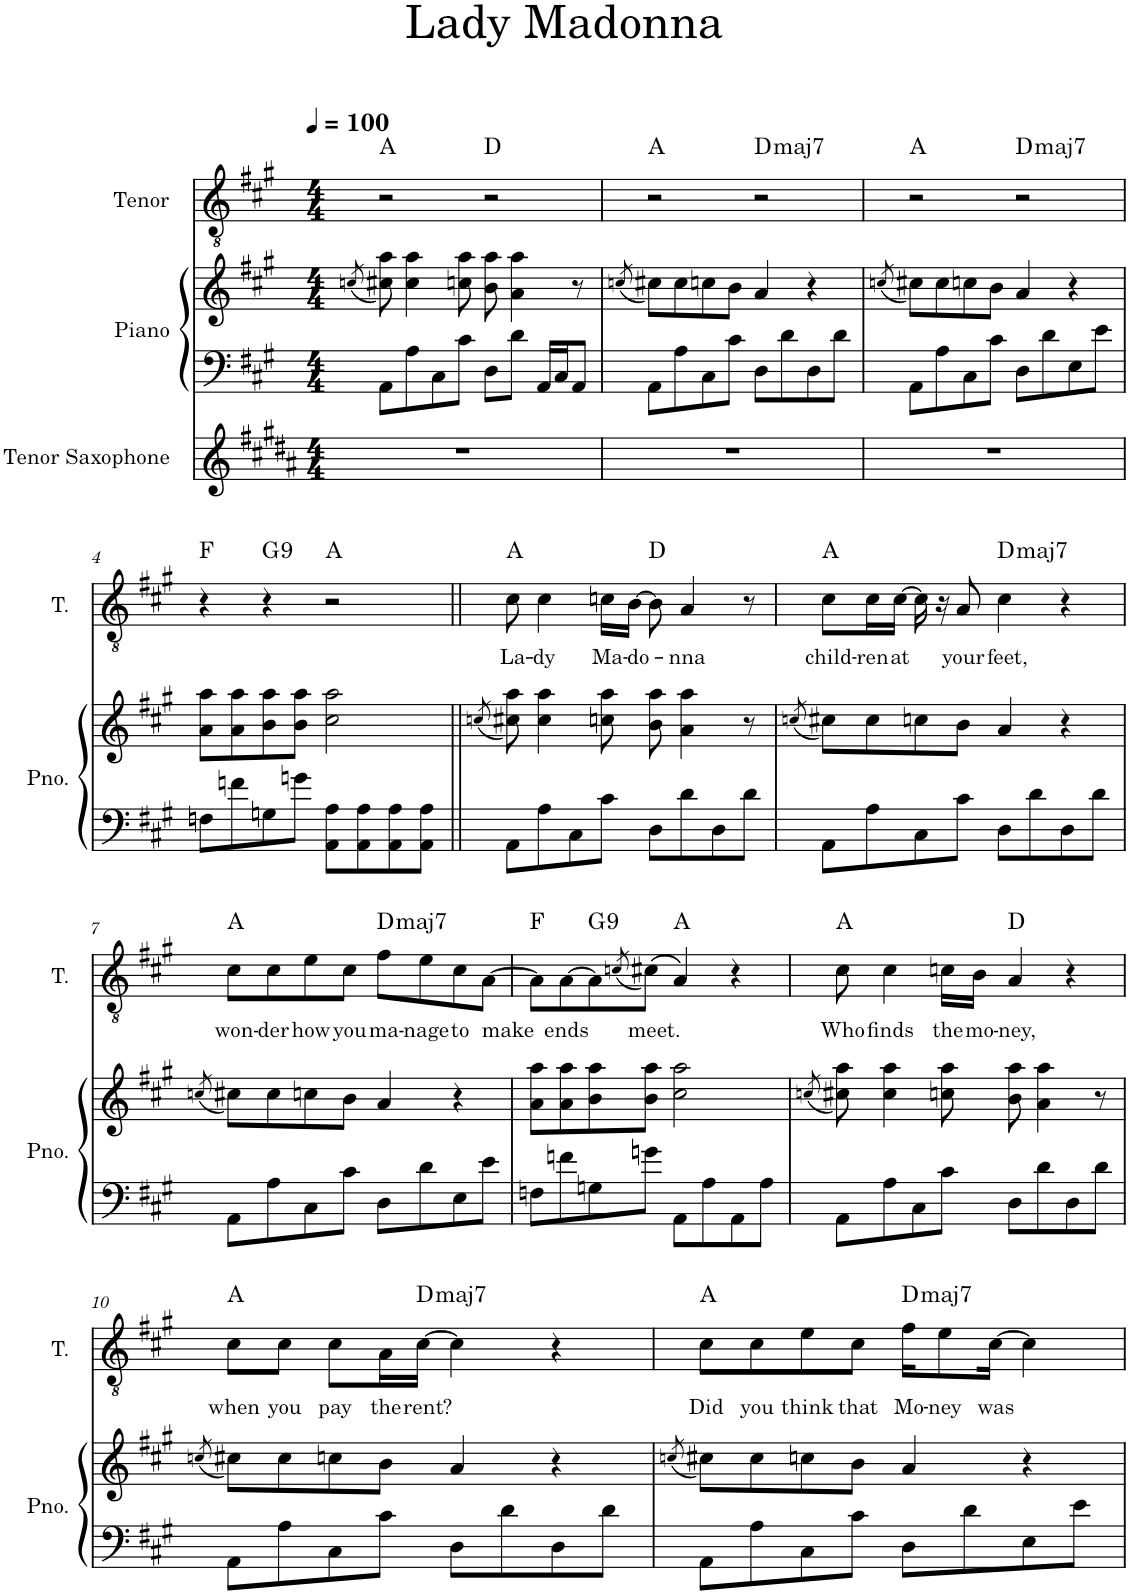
**kern	**kern	**kern	**kern	**text	**harte
*part3	*part2	*part2	*part1	*part1	*part1
*staff4	*staff3	*staff2	*staff1	*staff1	*
*I"Tenor Saxophone	*I"Piano	*	*I"Tenor	*	*
*I'T. Sax.	*I'Pno.	*	*I'T.	*	*
*clefG2	*clefF4	*clefG2	*clefGv2	*	*
*Trd8c14	*	*	*	*	*
*k[f#c#g#d#a#]	*k[f#c#g#]	*k[f#c#g#]	*k[f#c#g#]	*	*
*M4/4	*M4/4	*M4/4	*M4/4	*	*
*MM100	*MM100	*MM100	*MM100	*	*
=1	=1	=1	=1	=1	=1
.	.	(8qccn/	.	.	.
1r	8AA\L	8cc#X\ 8aa\)	2r	.	A:maj
.	8A\	4cc#\ 4aa\	.	.	.
.	8C#\	.	.	.	.
.	8c#\J	8ccn\ 8aa\	.	.	.
.	8D\L	8b\ 8aa\	2r	.	D:maj
.	8d\J	4a\ 4aa\	.	.	.
.	16AA/LL	.	.	.	.
.	16C#/J	.	.	.	.
.	8AA/J	8r	.	.	.
=2	=2	=2	=2	=2	=2
.	.	(8qccn/	.	.	.
1r	8AA\L	8cc#X\L)	2r	.	A:maj
.	8A\	8cc#\	.	.	.
.	8C#\	8ccn\	.	.	.
.	8c#\J	8b\J	.	.	.
!	!	!	!	!	!LO:H:kt=maj7
.	8D\L	4a/	2r	.	D:maj7
.	8d\	.	.	.	.
.	8D\	4r	.	.	.
.	8d\J	.	.	.	.
=3	=3	=3	=3	=3	=3
.	.	(8qccn/	.	.	.
1r	8AA\L	8cc#X\L)	2r	.	A:maj
.	8A\	8cc#\	.	.	.
.	8C#\	8ccn\	.	.	.
.	8c#\J	8b\J	.	.	.
!	!	!	!	!	!LO:H:kt=maj7
.	8D\L	4a/	2r	.	D:maj7
.	8d\	.	.	.	.
.	8E\	4r	.	.	.
.	8e\J	.	.	.	.
!!LO:LB:g=z
=4	=4	=4	=4	=4	=4
1r	8Fn\L	8a\ 8aa\L	4r	.	F:maj
.	8fn\	8a\ 8aa\	.	.	.
!	!	!	!	!	!LO:H:kt=9
.	8Gn\	8b\ 8aa\	4r	.	G:9
.	8gn\J	8b\ 8aa\J	.	.	.
.	8AA\ 8A\L	2cc#\ 2aa\	2r	.	A:maj
.	8AA\ 8A\	.	.	.	.
.	8AA\ 8A\	.	.	.	.
.	8AA\ 8A\J	.	.	.	.
=5||	=5||	=5||	=5||	=5||	=5||
.	.	(8qccn/	.	.	.
!	!	!	!	!LO:LY:b	!
1r	8AA\L	8cc#X\ 8aa\)	8c#\	La-	A:maj
!	!	!	!	!LO:LY:b	!
.	8A\	4cc#\ 4aa\	4c#\	-dy	.
.	8C#\	.	.	.	.
!	!	!	!	!LO:LY:b	!
.	8c#\J	8ccn\ 8aa\	16cn\LL	Ma-	.
!	!	!	!	!LO:LY:b	!
.	.	.	[16B\JJ	-do-	.
.	8D\L	8b\ 8aa\	8B\]	.	D:maj
!	!	!	!	!LO:LY:b	!
.	8d\	4a\ 4aa\	4A/	-nna	.
.	8D\	.	.	.	.
.	8d\J	8r	8r	.	.
=6	=6	=6	=6	=6	=6
.	.	(8qccn/	.	.	.
!	!	!	!	!LO:LY:b	!
1r	8AA\L	8cc#X\L)	8c#\L	child-	A:maj
!	!	!	!	!LO:LY:b	!
.	8A\	8cc#\	16c#\L	-ren	.
!	!	!	!	!LO:LY:b	!
.	.	.	[16c#\JJ	at	.
.	8C#\	8ccn\	16c#\]	.	.
.	.	.	16r	.	.
!	!	!	!	!LO:LY:b	!
.	8c#\J	8b\J	8A/	your	.
!	!	!	!	!LO:LY:b	!LO:H:kt=maj7
.	8D\L	4a/	4c#\	feet,	D:maj7
.	8d\	.	.	.	.
.	8D\	4r	4r	.	.
.	8d\J	.	.	.	.
!!LO:LB:g=z
=7	=7	=7	=7	=7	=7
.	.	(8qccn/	.	.	.
!	!	!	!	!LO:LY:b	!
1r	8AA\L	8cc#X\L)	8c#\L	won-	A:maj
!	!	!	!	!LO:LY:b	!
.	8A\	8cc#\	8c#\	-der	.
!	!	!	!	!LO:LY:b	!
.	8C#\	8ccn\	8e\	how	.
!	!	!	!	!LO:LY:b	!
.	8c#\J	8b\J	8c#\J	you	.
!	!	!	!	!LO:LY:b	!LO:H:kt=maj7
.	8D\L	4a/	8f#\L	ma-	D:maj7
!	!	!	!	!LO:LY:b	!
.	8d\	.	8e\	-nage	.
!	!	!	!	!LO:LY:b	!
.	8E\	4r	8c#\	to	.
!	!	!	!	!LO:LY:b	!
.	8e\J	.	[8A\J	make	.
=8	=8	=8	=8	=8	=8
1r	8Fn\L	8a\ 8aa\L	8A\L]	.	F:maj
!	!	!	!	!LO:LY:b	!
.	8fn\	8a\ 8aa\	[8A\	ends	.
!	!	!	!	!	!LO:H:kt=9
.	8Gn\	8b\ 8aa\	8A\]	.	G:9
.	.	.	(8qcn/	.	.
!	!	!	!	!LO:LY:b	!
.	8gn\J	8b\ 8aa\J	(8c#X\J)	meet.	.
.	8AA\L	2cc#\ 2aa\	4A/)	.	A:maj
.	8A\	.	.	.	.
.	8AA\	.	4r	.	.
.	8A\J	.	.	.	.
=9	=9	=9	=9	=9	=9
.	.	(8qccn/	.	.	.
!	!	!	!	!LO:LY:b	!
1r	8AA\L	8cc#X\ 8aa\)	8c#\	Who	A:maj
!	!	!	!	!LO:LY:b	!
.	8A\	4cc#\ 4aa\	4c#\	finds	.
.	8C#\	.	.	.	.
!	!	!	!	!LO:LY:b	!
.	8c#\J	8ccn\ 8aa\	16cn\LL	the	.
!	!	!	!	!LO:LY:b	!
.	.	.	16B\JJ	mo-	.
!	!	!	!	!LO:LY:b	!
.	8D\L	8b\ 8aa\	4A/	-ney,	D:maj
.	8d\	4a\ 4aa\	.	.	.
.	8D\	.	4r	.	.
.	8d\J	8r	.	.	.
!!LO:LB:g=z
=10	=10	=10	=10	=10	=10
.	.	(8qccn/	.	.	.
!	!	!	!	!LO:LY:b	!
1r	8AA\L	8cc#X\L)	8c#\L	when	A:maj
!	!	!	!	!LO:LY:b	!
.	8A\	8cc#\	8c#\J	you	.
!	!	!	!	!LO:LY:b	!
.	8C#\	8ccn\	8c#\L	pay	.
!	!	!	!	!LO:LY:b	!
.	8c#\J	8b\J	16A\L	the	.
!	!	!	!	!LO:LY:b	!LO:H:kt=maj7
.	.	.	[16c#\JJ	rent?	D:maj7
.	8D\L	4a/	4c#\]	.	.
.	8d\	.	.	.	.
.	8D\	4r	4r	.	.
.	8d\J	.	.	.	.
=11	=11	=11	=11	=11	=11
.	.	(8qccn/	.	.	.
!	!	!	!	!LO:LY:b	!
1r	8AA\L	8cc#X\L)	8c#\L	Did	A:maj
!	!	!	!	!LO:LY:b	!
.	8A\	8cc#\	8c#\	you	.
!	!	!	!	!LO:LY:b	!
.	8C#\	8ccn\	8e\	think	.
!	!	!	!	!LO:LY:b	!
.	8c#\J	8b\J	8c#\J	that	.
!	!	!	!	!LO:LY:b	!LO:H:kt=maj7
.	8D\L	4a/	16f#\KL	Mo-	D:maj7
!	!	!	!	!LO:LY:b	!
.	.	.	8e\	-ney	.
.	8d\	.	.	.	.
!	!	!	!	!LO:LY:b	!
.	.	.	[16c#\Jk	was	.
.	8E\	4r	4c#\]	.	.
.	8e\J	.	.	.	.
=	=	=	=	=	=
*-	*-	*-	*-	*-	*-
